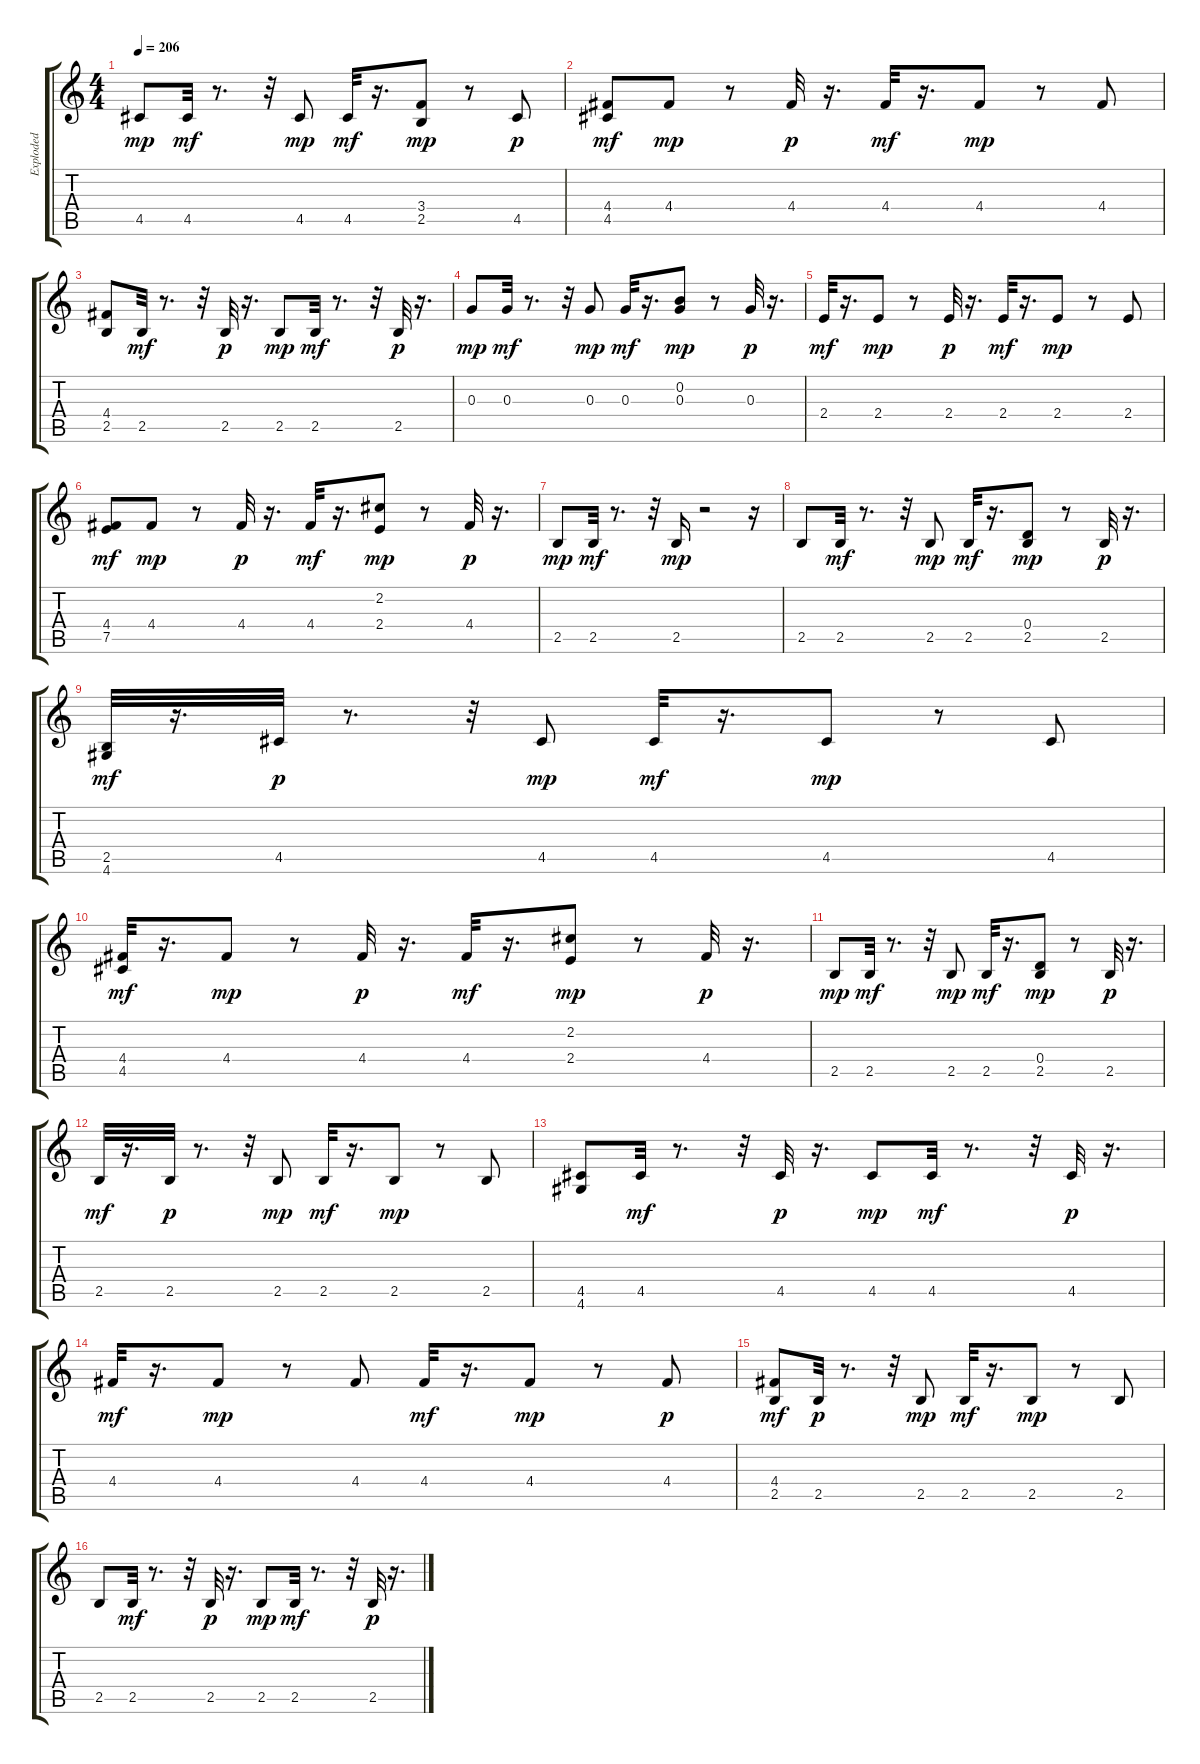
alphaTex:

\track ("Exploded" "Exploded") {instrument electricguitarmuted}
\staff {score tabs}
\tuning (E4 B3 G3 D3 A2 E2) {hide}
\ts (4 4)
\tempo 206
\clef g2
\ks c
4.5.8{dy mp} 4.5.32{dy mf} r.8{d} r.32 4.5.8{dy mp} 4.5.32{dy mf} r.16{d} (3.4 2.5).8{dy mp} r.8 4.5.8{dy p} |
(4.4 4.5).8{dy mf} 4.4.8{dy mp} r.8 4.4.32{dy p} r.16{d} 4.4.32{dy mf} r.16{d} 4.4.8{dy mp} r.8 4.4.8 |
(4.4 2.5).8 2.5.32{dy mf} r.8{d} r.32 2.5.32{dy p} r.16{d} 2.5.8{dy mp} 2.5.32{dy mf} r.8{d} r.32 2.5.32{dy p} r.16{d} |
0.3.8{dy mp} 0.3.32{dy mf} r.8{d} r.32 0.3.8{dy mp} 0.3.32{dy mf} r.16{d} (0.2 0.3).8{dy mp} r.8 0.3.32{dy p} r.16{d} |
2.4.32{dy mf} r.16{d} 2.4.8{dy mp} r.8 2.4.32{dy p} r.16{d} 2.4.32{dy mf} r.16{d} 2.4.8{dy mp} r.8 2.4.8 |
(4.4 7.5).8{dy mf} 4.4.8{dy mp} r.8 4.4.32{dy p} r.16{d} 4.4.32{dy mf} r.16{d} (2.2 2.4).8{dy mp} r.8 4.4.32{dy p} r.16{d} |
2.5.8{dy mp} 2.5.32{dy mf} r.8{d} r.32 2.5.16{dy mp} r.2 r.16 |
2.5.8 2.5.32{dy mf} r.8{d} r.32 2.5.8{dy mp} 2.5.32{dy mf} r.16{d} (0.4 2.5).8{dy mp} r.8 2.5.32{dy p} r.16{d} |
(2.5 4.6).32{dy mf} r.16{d} 4.5.32{dy p} r.8{d} r.32 4.5.8{dy mp} 4.5.32{dy mf} r.16{d} 4.5.8{dy mp} r.8 4.5.8 |
(4.4 4.5).32{dy mf} r.16{d} 4.4.8{dy mp} r.8 4.4.32{dy p} r.16{d} 4.4.32{dy mf} r.16{d} (2.2 2.4).8{dy mp} r.8 4.4.32{dy p} r.16{d} |
2.5.8{dy mp} 2.5.32{dy mf} r.8{d} r.32 2.5.8{dy mp} 2.5.32{dy mf} r.16{d} (0.4 2.5).8{dy mp} r.8 2.5.32{dy p} r.16{d} |
2.5.32{dy mf} r.16{d} 2.5.32{dy p} r.8{d} r.32 2.5.8{dy mp} 2.5.32{dy mf} r.16{d} 2.5.8{dy mp} r.8 2.5.8 |
(4.5 4.6).8 4.5.32{dy mf} r.8{d} r.32 4.5.32{dy p} r.16{d} 4.5.8{dy mp} 4.5.32{dy mf} r.8{d} r.32 4.5.32{dy p} r.16{d} |
4.4.32{dy mf} r.16{d} 4.4.8{dy mp} r.8 4.4.8 4.4.32{dy mf} r.16{d} 4.4.8{dy mp} r.8 4.4.8{dy p} |
(4.4 2.5).8{dy mf} 2.5.32{dy p} r.8{d} r.32 2.5.8{dy mp} 2.5.32{dy mf} r.16{d} 2.5.8{dy mp} r.8 2.5.8 |
2.5.8 2.5.32{dy mf} r.8{d} r.32 2.5.32{dy p} r.16{d} 2.5.8{dy mp} 2.5.32{dy mf} r.8{d} r.32 2.5.32{dy p} r.16{d}
